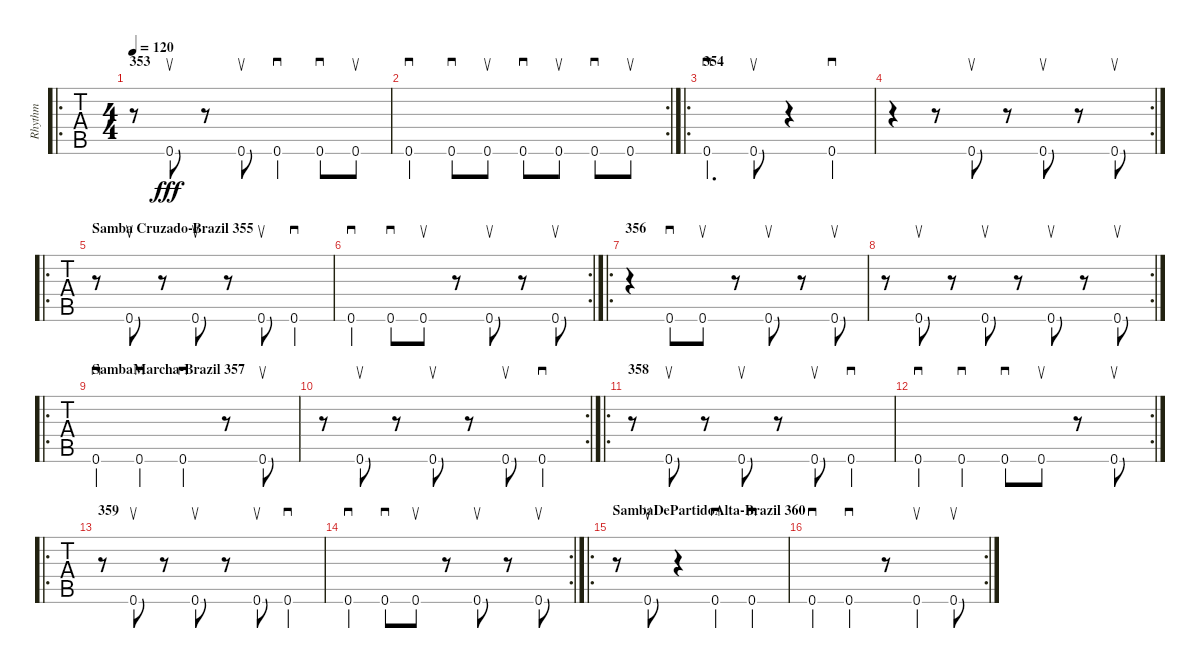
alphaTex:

\track ("Rhythm" "Rhythm") {instrument acousticguitarsteel}
\staff {tabs}
\tuning (E4 B3 G3 D3 A2 E2) {hide}
\ro
\ts (4 4)
\section ("" "353")
\tempo 120
\clef g2
\ks c
r.8{dy fff} 0.6.8{su} r.8 0.6.8{su} 0.6.4{sd} 0.6.8{sd} 0.6.8{su} |
\rc 2
0.6.4{sd} 0.6.8{sd} 0.6.8{su} 0.6.8{sd} 0.6.8{su} 0.6.8{sd} 0.6.8{su} |
\ro
\section ("" "354")
0.6.4{d sd} 0.6.8{su} r.4 0.6.4{sd} |
\rc 2
r.4 r.8 0.6.8{su} r.8 0.6.8{su} r.8 0.6.8{su} |
\ro
\section ("" "Samba Cruzado-Brazil 355")
r.8 0.6.8{su} r.8 0.6.8{su} r.8 0.6.8{su} 0.6.4{sd} |
\rc 2
0.6.4{sd} 0.6.8{sd} 0.6.8{su} r.8 0.6.8{su} r.8 0.6.8{su} |
\ro
\section ("" "356")
r.4 0.6.8{sd} 0.6.8{su} r.8 0.6.8{su} r.8 0.6.8{su} |
\rc 2
r.8 0.6.8{su} r.8 0.6.8{su} r.8 0.6.8{su} r.8 0.6.8{su} |
\ro
\section ("" "SambaMarcha-Brazil 357")
0.6.4{sd} 0.6.4{sd} 0.6.4{sd} r.8 0.6.8{su} |
\rc 2
r.8 0.6.8{su} r.8 0.6.8{su} r.8 0.6.8{su} 0.6.4{sd} |
\ro
\section ("" "358")
r.8 0.6.8{su} r.8 0.6.8{su} r.8 0.6.8{su} 0.6.4{sd} |
\rc 2
0.6.4{sd} 0.6.4{sd} 0.6.8{sd} 0.6.8{su} r.8 0.6.8{su} |
\ro
\section ("" "359")
r.8 0.6.8{su} r.8 0.6.8{su} r.8 0.6.8{su} 0.6.4{sd} |
\rc 2
0.6.4{sd} 0.6.8{sd} 0.6.8{su} r.8 0.6.8{su} r.8 0.6.8{su} |
\ro
\section ("" "SambaDePartidoAlta-Brazil 360")
r.8 0.6.8{su} r.4 0.6.4{sd} 0.6.4{sd} |
\rc 2
0.6.4{sd} 0.6.4{sd} r.8 0.6.4{su} 0.6.8{su}
